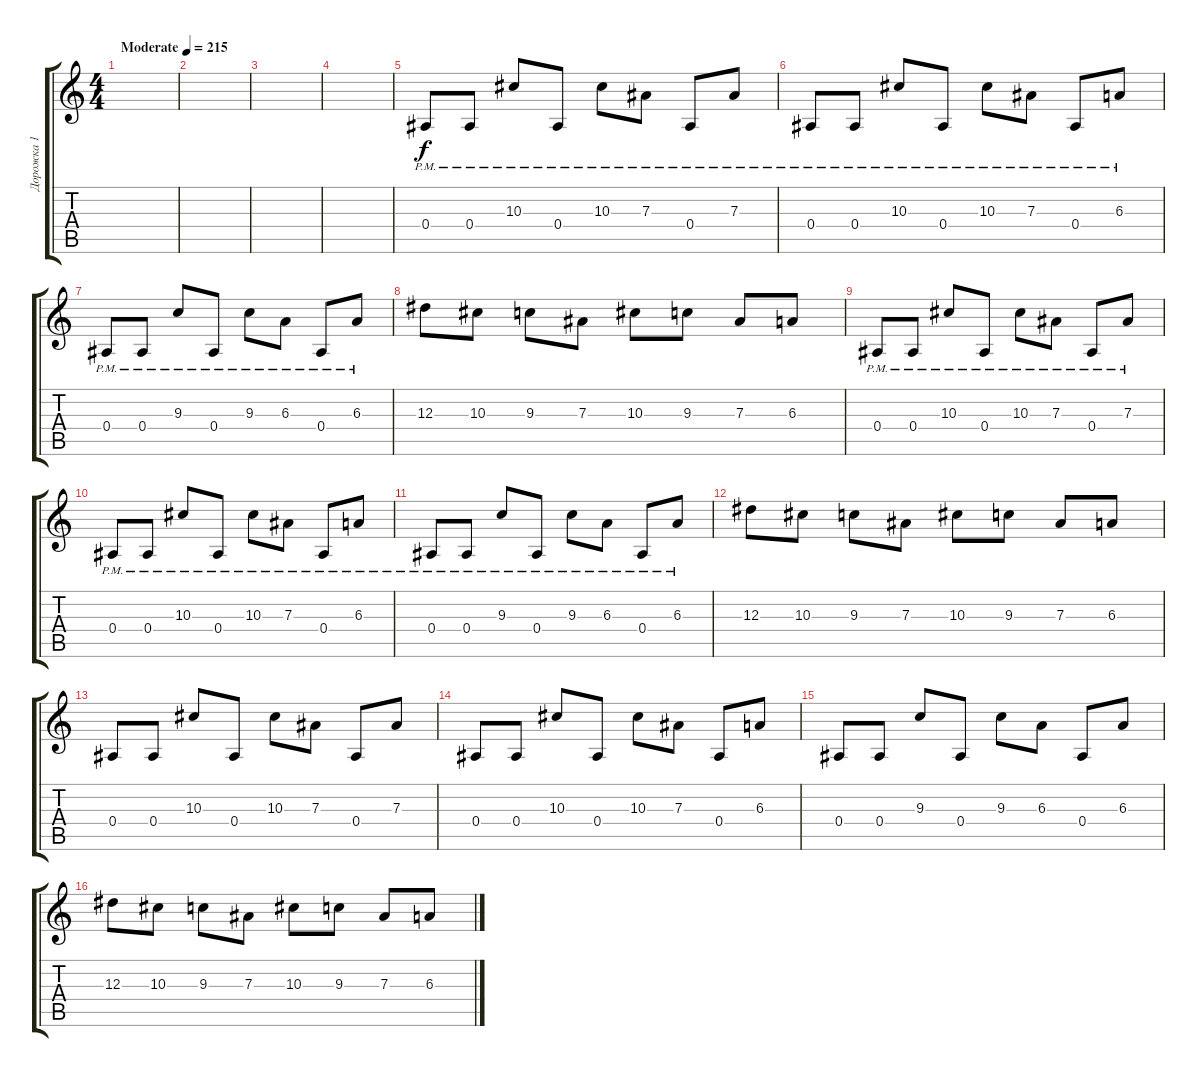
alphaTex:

\track ("Дорожка 1" "Дорожка 1") {instrument distortionguitar}
\staff {score tabs}
\tuning (C4 G3 Eb3 Bb2 F2 C2) {hide}
\ts (4 4)
\tempo (215 "Moderate")
\clef g2
\ks c
|
|
|
|
0.4{pm}.8 0.4{pm}.8 10.3{pm}.8 0.4{pm}.8 10.3{pm}.8 7.3{pm}.8 0.4{pm}.8 7.3{pm}.8 |
0.4{pm}.8 0.4{pm}.8 10.3{pm}.8 0.4{pm}.8 10.3{pm}.8 7.3{pm}.8 0.4{pm}.8 6.3{pm}.8 |
0.4{pm}.8 0.4{pm}.8 9.3{pm}.8 0.4{pm}.8 9.3{pm}.8 6.3{pm}.8 0.4{pm}.8 6.3{pm}.8 |
12.3.8 10.3.8 9.3.8 7.3.8 10.3.8 9.3.8 7.3.8 6.3.8 |
0.4{pm}.8 0.4{pm}.8 10.3{pm}.8 0.4{pm}.8 10.3{pm}.8 7.3{pm}.8 0.4{pm}.8 7.3{pm}.8 |
0.4{pm}.8 0.4{pm}.8 10.3{pm}.8 0.4{pm}.8 10.3{pm}.8 7.3{pm}.8 0.4{pm}.8 6.3{pm}.8 |
0.4{pm}.8 0.4{pm}.8 9.3{pm}.8 0.4{pm}.8 9.3{pm}.8 6.3{pm}.8 0.4{pm}.8 6.3{pm}.8 |
12.3.8 10.3.8 9.3.8 7.3.8 10.3.8 9.3.8 7.3.8 6.3.8 |
0.4.8 0.4.8 10.3.8 0.4.8 10.3.8 7.3.8 0.4.8 7.3.8 |
0.4.8 0.4.8 10.3.8 0.4.8 10.3.8 7.3.8 0.4.8 6.3.8 |
0.4.8 0.4.8 9.3.8 0.4.8 9.3.8 6.3.8 0.4.8 6.3.8 |
12.3.8 10.3.8 9.3.8 7.3.8 10.3.8 9.3.8 7.3.8 6.3.8
